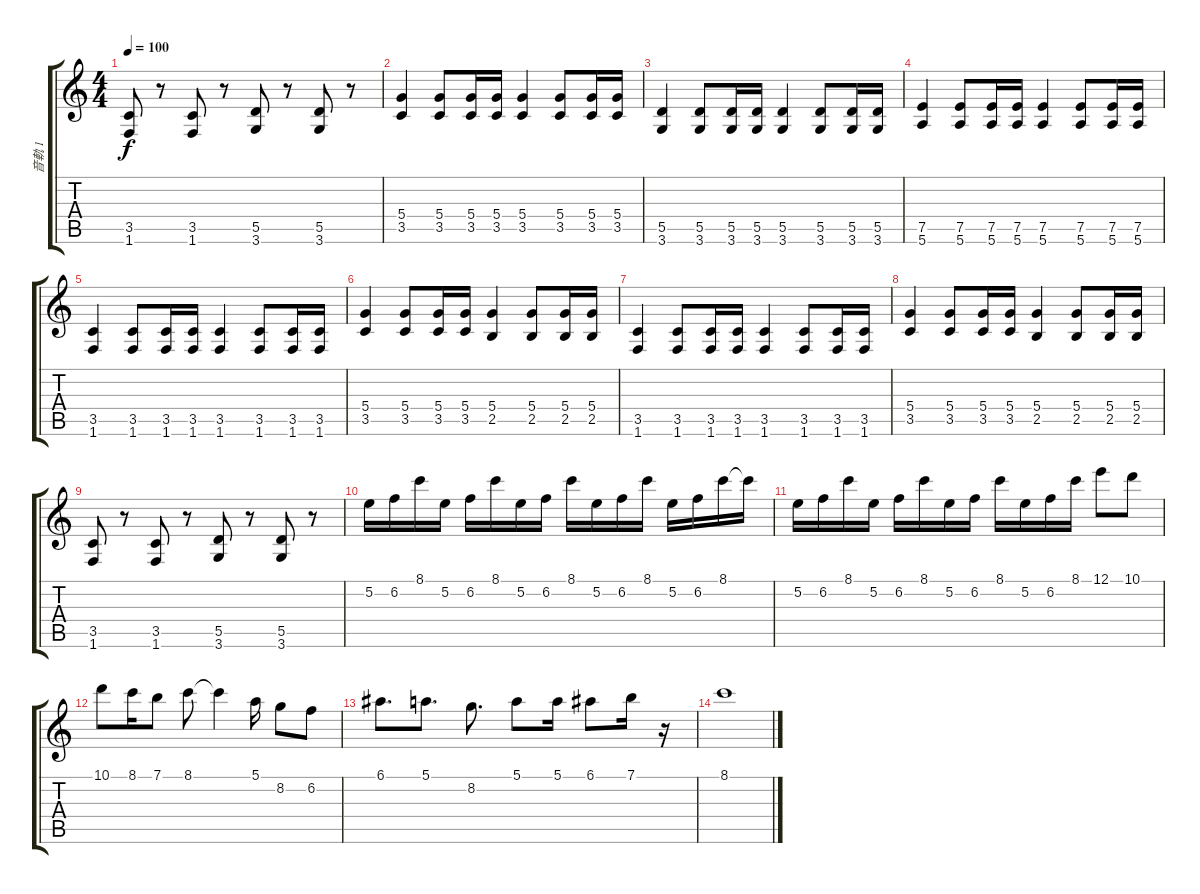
\track ("音軌 1" "音軌 1") {instrument electricguitarjazz}
\staff {score tabs}
\tuning (E4 B3 G3 D3 A2 E2) {hide}
\ts (4 4)
\tempo 100
\clef g2
\ks c
(3.5 1.6).8{dy f} r.8 (3.5 1.6).8 r.8 (5.5 3.6).8 r.8 (5.5 3.6).8 r.8 |
(5.4 3.5).4 (5.4 3.5).8 (5.4 3.5).16 (5.4 3.5).16 (5.4 3.5).4 (5.4 3.5).8 (5.4 3.5).16 (5.4 3.5).16 |
(5.5 3.6).4 (5.5 3.6).8 (5.5 3.6).16 (5.5 3.6).16 (5.5 3.6).4 (5.5 3.6).8 (5.5 3.6).16 (5.5 3.6).16 |
(7.5 5.6).4 (7.5 5.6).8 (7.5 5.6).16 (7.5 5.6).16 (7.5 5.6).4 (7.5 5.6).8 (7.5 5.6).16 (7.5 5.6).16 |
(3.5 1.6).4 (3.5 1.6).8 (3.5 1.6).16 (3.5 1.6).16 (3.5 1.6).4 (3.5 1.6).8 (3.5 1.6).16 (3.5 1.6).16 |
(5.4 3.5).4 (5.4 3.5).8 (5.4 3.5).16 (5.4 3.5).16 (5.4 2.5).4 (5.4 2.5).8 (5.4 2.5).16 (5.4 2.5).16 |
(3.5 1.6).4 (3.5 1.6).8 (3.5 1.6).16 (3.5 1.6).16 (3.5 1.6).4 (3.5 1.6).8 (3.5 1.6).16 (3.5 1.6).16 |
(5.4 3.5).4 (5.4 3.5).8 (5.4 3.5).16 (5.4 3.5).16 (5.4 2.5).4 (5.4 2.5).8 (5.4 2.5).16 (5.4 2.5).16 |
(3.5 1.6).8 r.8 (3.5 1.6).8 r.8 (5.5 3.6).8 r.8 (5.5 3.6).8 r.8 |
5.2.16 6.2.16 8.1.16 5.2.16 6.2.16 8.1.16 5.2.16 6.2.16 8.1.16 5.2.16 6.2.16 8.1.16 5.2.16 6.2.16 8.1.16 8.1{t}.16 |
5.2.16 6.2.16 8.1.16 5.2.16 6.2.16 8.1.16 5.2.16 6.2.16 8.1.16 5.2.16 6.2.16 8.1.16 12.1.8 10.1.8 |
10.1.8 8.1.16 7.1.8 8.1.8 8.1{t}.4 5.1.16 8.2.8 6.2.8 |
6.1.8{d} 5.1.8{d} 8.2.8{d} 5.1.8 5.1.16 6.1.8 7.1.16 r.16 |
8.1.1
